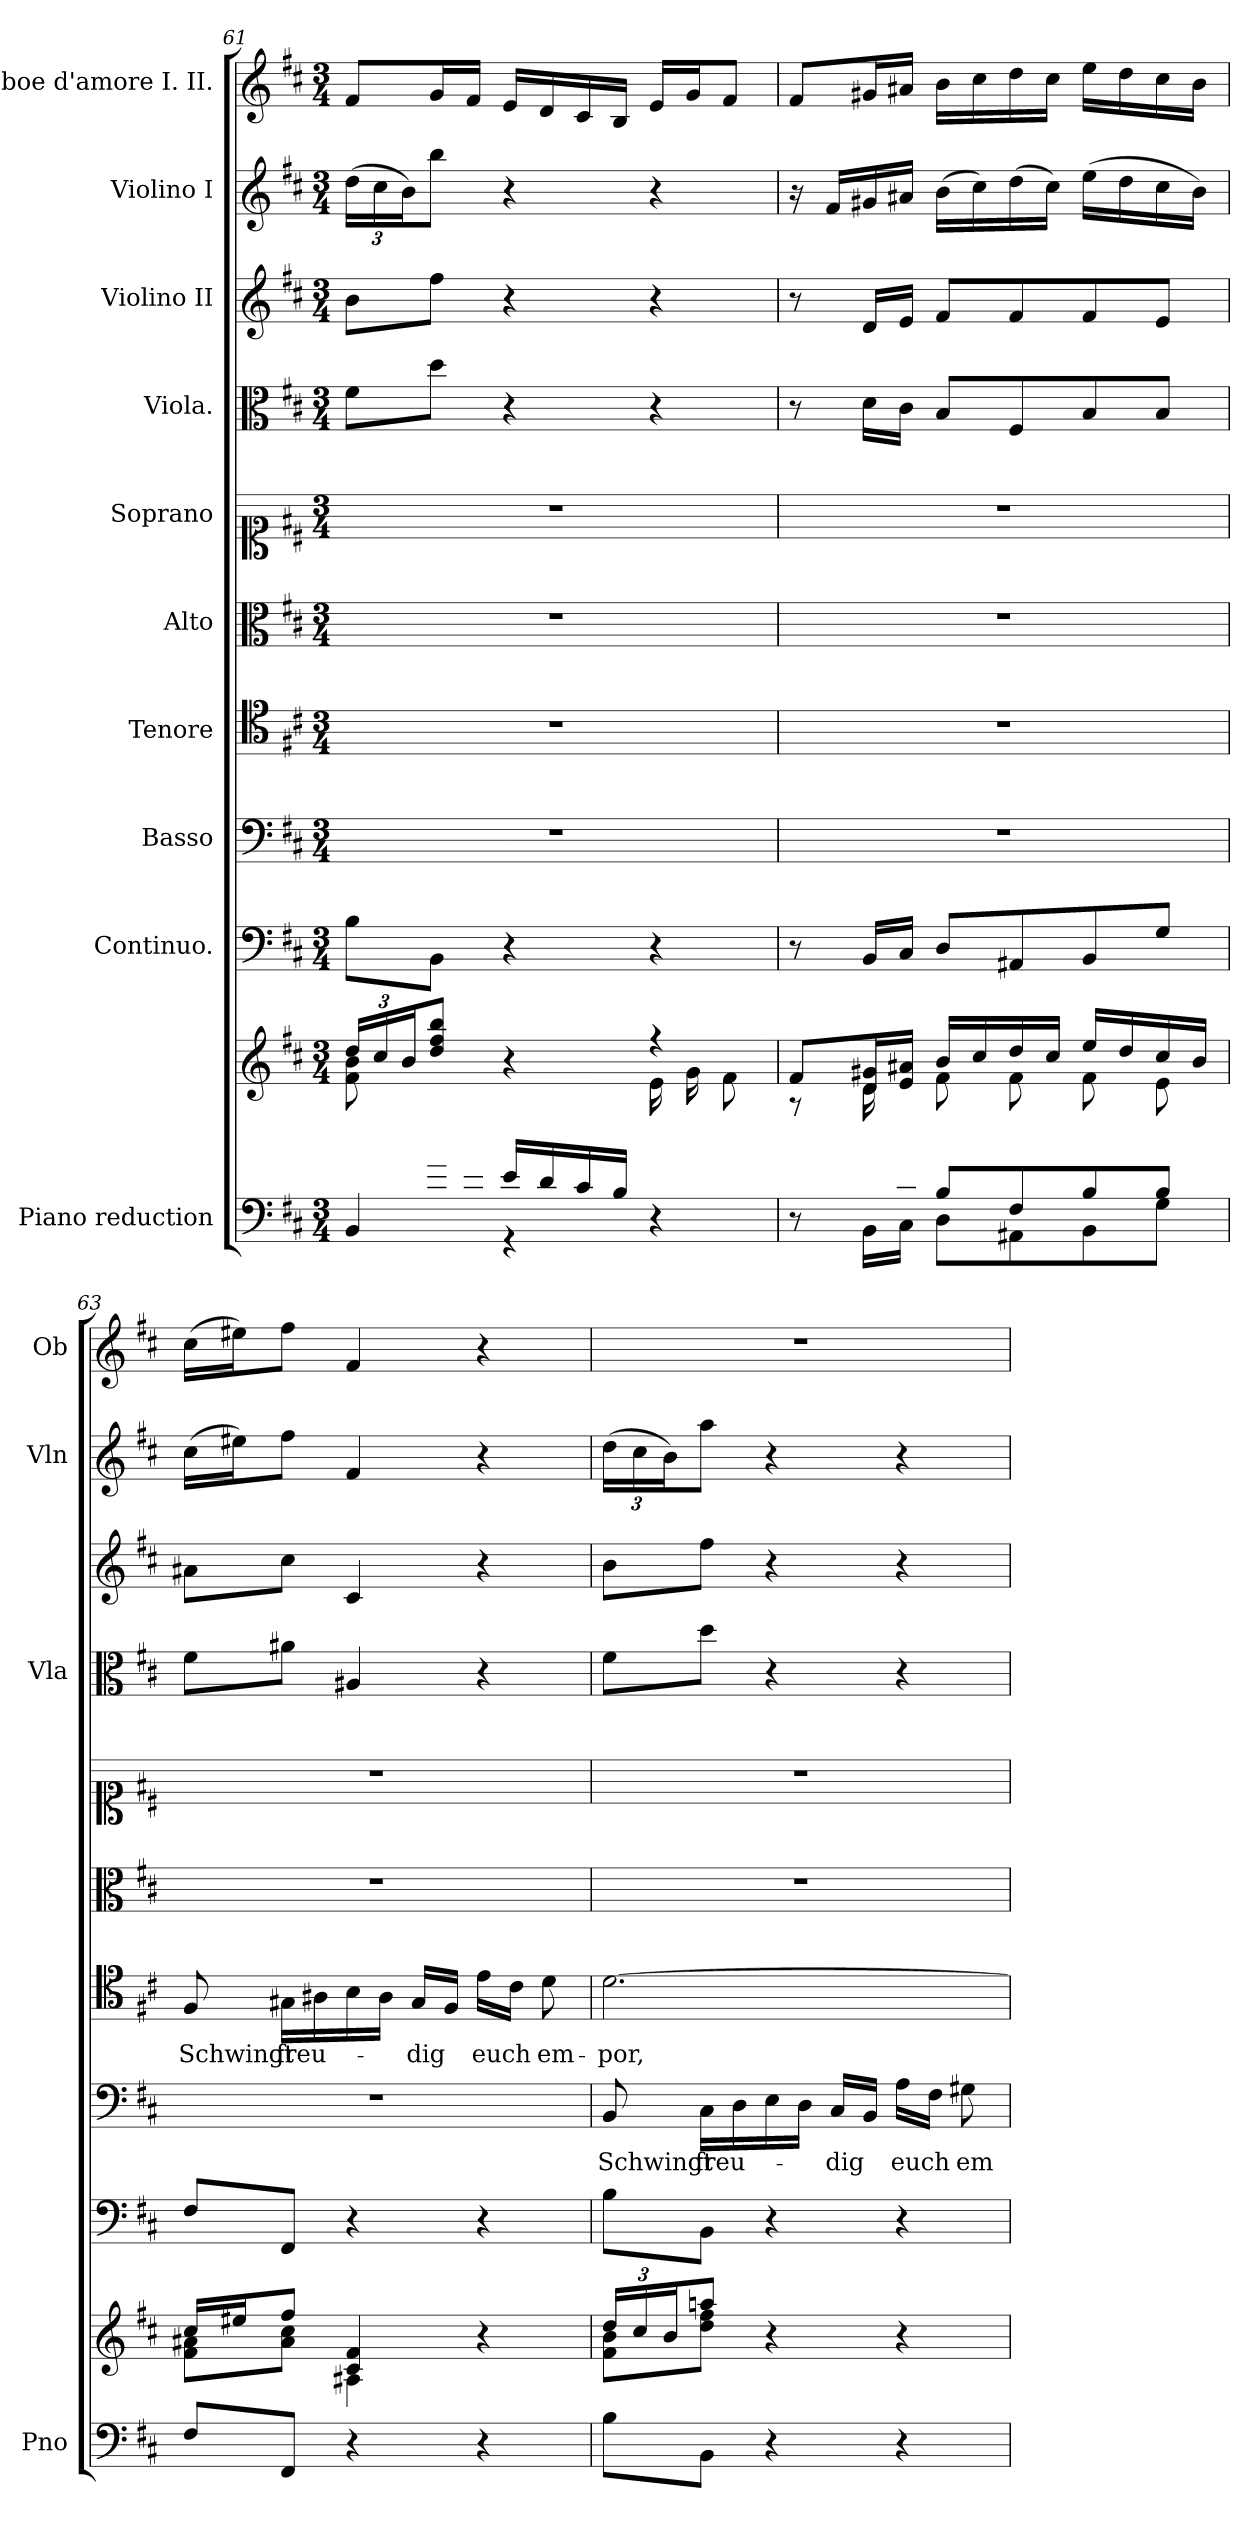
**kern	**kern	**kern	**kern	**text	**kern	**text	**kern	**kern	**kern	**kern	**kern	**kern
*part10	*part10	*part9	*part8	*part8	*part7	*part7	*part6	*part5	*part4	*part3	*part2	*part1
*staff11	*staff10	*staff9	*staff8	*staff8	*staff7	*staff7	*staff6	*staff5	*staff4	*staff3	*staff2	*staff1
*I"Piano reduction	*	*I"Continuo.	*I"Basso	*	*I"Tenore	*	*I"Alto	*I"Soprano	*I"Viola.	*I"Violino II	*I"Violino I	*I"Oboe d'amore I. II.
*I'Pno	*	*	*	*	*	*	*	*	*I'Vla	*	*I'Vln	*I'Ob
!!LO:PB:g=z
*clefF4	*clefG2	*clefF4	*clefF4	*	*clefC4	*	*clefC3	*clefC1	*clefC3	*clefG2	*clefG2	*clefG2
*k[f#c#]	*k[f#c#]	*k[f#c#]	*k[f#c#]	*	*k[f#c#]	*	*k[f#c#]	*k[f#c#]	*k[f#c#]	*k[f#c#]	*k[f#c#]	*k[f#c#]
*M3/4	*M3/4	*M3/4	*M3/4	*	*M3/4	*	*M3/4	*M3/4	*M3/4	*M3/4	*M3/4	*M3/4
=61	=61	=61	=61	=61	=61	=61	=61	=61	=61	=61	=61	=61
*^	*	*	*	*	*	*	*	*	*	*	*	*
*	*	*Xbrackettup	*	*	*	*	*	*	*	*	*	*Xbrackettup	*
*	*	*^	*	*	*	*	*	*	*	*	*	*	*
8ryy	4BB/	24dd/LL	8f#\ 8b\L	8B\L	2.r	.	2.r	.	2.r	2.r	8f#\L	8b\L	(24dd\LL	8f#/L
.	.	24cc#/	.	.	.	.	.	.	.	.	.	.	24cc#\	.
.	.	24b/J	.	.	.	.	.	.	.	.	.	.	24b\J)	.
16g/L	.	8dd/ 8ff#/ 8bb/J	4.ryy	8BB\J	.	.	.	.	.	.	8dd\J	8ff#\J	8bb\J	16g/L
16f#/JJ	.	.	.	.	.	.	.	.	.	.	.	.	.	16f#/JJ
16e/LL	4r	4r	.	4r	.	.	.	.	.	.	4r	4r	4r	16e/LL
16d/	.	.	.	.	.	.	.	.	.	.	.	.	.	16d/
16c#/	.	.	.	.	.	.	.	.	.	.	.	.	.	16c#/
16B/JJ	.	.	.	.	.	.	.	.	.	.	.	.	.	16B/JJ
4ryy	4r	4r	16e\LL	4r	.	.	.	.	.	.	4r	4r	4r	16e/LL
.	.	.	16g\J	.	.	.	.	.	.	.	.	.	.	16g/J
.	.	.	8f#\J	.	.	.	.	.	.	.	.	.	.	8f#/J
=62	=62	=62	=62	=62	=62	=62	=62	=62	=62	=62	=62	=62	=62	=62
*	*^	*	*	*	*	*	*	*	*	*	*	*	*	*
8.ryy	8r	8ryy	8f#/L	8r	8r	2.r	.	2.r	.	2.r	2.r	8r	8r	16r	8f#/L
.	.	.	.	.	.	.	.	.	.	.	.	.	.	16f#/LL	.
.	8ryy	16BB\LL	16d/ 16g#X/L	16d\LL	16BB/LL	.	.	.	.	.	.	16d\LL	16d/LL	16g#X/	16g#X/L
16c#/JJ	.	16C#\JJ	16e/ 16a#X/JJ	16ryy	16C#/JJ	.	.	.	.	.	.	16c#\JJ	16e/JJ	16a#X/JJ	16a#X/JJ
2ryy	8B/L	8D\L	16b/LL	8f#\L	8D/L	.	.	.	.	.	.	8B/L	8f#/L	(16b\LL	16b\LL
.	.	.	16cc#/	.	.	.	.	.	.	.	.	.	.	16cc#\)	16cc#\
.	8F#/	8AA#X\	16dd/	8f#\	8AA#X/	.	.	.	.	.	.	8F#/	8f#/	(16dd\	16dd\
.	.	.	16cc#/JJ	.	.	.	.	.	.	.	.	.	.	16cc#\JJ)	16cc#\JJ
.	8B/	8BB\	16ee/LL	8f#\	8BB/	.	.	.	.	.	.	8B/	8f#/	(16ee\LL	16ee\LL
.	.	.	16dd/	.	.	.	.	.	.	.	.	.	.	16dd\	16dd\
.	8B/J	8G\J	16cc#/	8e\J	8G/J	.	.	.	.	.	.	8B/J	8e/J	16cc#\	16cc#\
.	.	.	16b/JJ	.	.	.	.	.	.	.	.	.	.	16b\JJ)	16b\JJ
*v	*v	*v	*	*	*	*	*	*	*	*	*	*	*	*	*
=63	=63	=63	=63	=63	=63	=63	=63	=63	=63	=63	=63	=63	=63
!	!	!	!	!	!	!	!LO:LY:b	!	!	!	!	!	!
8F#/L	16cc#/LL	8f#\ 8a#X\L	8F#/L	2.r	.	8F#/	Schwingt	2.r	2.r	8f#\L	8a#X\L	(16cc#\LL	(16cc#\LL
.	16ee#X/J	.	.	.	.	.	.	.	.	.	.	16ee#X\J)	16ee#X\J)
!	!	!	!	!	!	!	!LO:LY:b	!	!	!	!	!	!
8FF#/J	8ff#/J	8a#\ 8cc#\J	8FF#/J	.	.	16G#X\LL	freu-	.	.	8a#X\J	8cc#\J	8ff#\J	8ff#\J
.	.	.	.	.	.	16A#X\	.	.	.	.	.	.	.
4r	4c#/ 4f#/	4A#X\	4r	.	.	16B\	.	.	.	4A#X/	4c#/	4f#/	4f#/
.	.	.	.	.	.	16A#\JJ	.	.	.	.	.	.	.
!	!	!	!	!	!	!	!LO:LY:b	!	!	!	!	!	!
.	.	.	.	.	.	16G#/LL	dig	.	.	.	.	.	.
.	.	.	.	.	.	16F#/JJ	.	.	.	.	.	.	.
!	!	!	!	!	!	!	!LO:LY:b	!	!	!	!	!	!
4r	4r	4ryy	4r	.	.	16e\LL	euch	.	.	4r	4r	4r	4r
.	.	.	.	.	.	16c#\JJ	.	.	.	.	.	.	.
!	!	!	!	!	!	!	!LO:LY:b	!	!	!	!	!	!
.	.	.	.	.	.	8d\	em-	.	.	.	.	.	.
=64	=64	=64	=64	=64	=64	=64	=64	=64	=64	=64	=64	=64	=64
!	!	!	!	!	!LO:LY:b	!	!LO:LY:b	!	!	!	!	!	!
8B\L	24dd/LL	8f#\ 8b\L	8B\L	8BB/	Schwingt	[2.d\	-por,	2.r	2.r	8f#\L	8b\L	(24dd\LL	2.r
.	24cc#/	.	.	.	.	.	.	.	.	.	.	24cc#\	.
.	24b/J	.	.	.	.	.	.	.	.	.	.	24b\J)	.
!	!	!	!	!	!LO:LY:b	!	!	!	!	!	!	!	!
8BB\J	8aan/J	8dd\ 8ff#\J	8BB\J	16C#\LL	freu-	.	.	.	.	8dd\J	8ff#\J	8aa\J	.
.	.	.	.	16D\	.	.	.	.	.	.	.	.	.
4r	4r	4ryy	4r	16E\	.	.	.	.	.	4r	4r	4r	.
.	.	.	.	16D\JJ	.	.	.	.	.	.	.	.	.
!	!	!	!	!	!LO:LY:b	!	!	!	!	!	!	!	!
.	.	.	.	16C#/LL	dig	.	.	.	.	.	.	.	.
.	.	.	.	16BB/JJ	.	.	.	.	.	.	.	.	.
!	!	!	!	!	!LO:LY:b	!	!	!	!	!	!	!	!
4r	4r	4ryy	4r	16A\LL	euch	.	.	.	.	4r	4r	4r	.
.	.	.	.	16F#\JJ	.	.	.	.	.	.	.	.	.
!	!	!	!	!	!LO:LY:b	!	!	!	!	!	!	!	!
.	.	.	.	8G#X\	em-	.	.	.	.	.	.	.	.
*	*v	*v	*	*	*	*	*	*	*	*	*	*	*
=	=	=	=	=	=	=	=	=	=	=	=	=
*-	*-	*-	*-	*-	*-	*-	*-	*-	*-	*-	*-	*-
